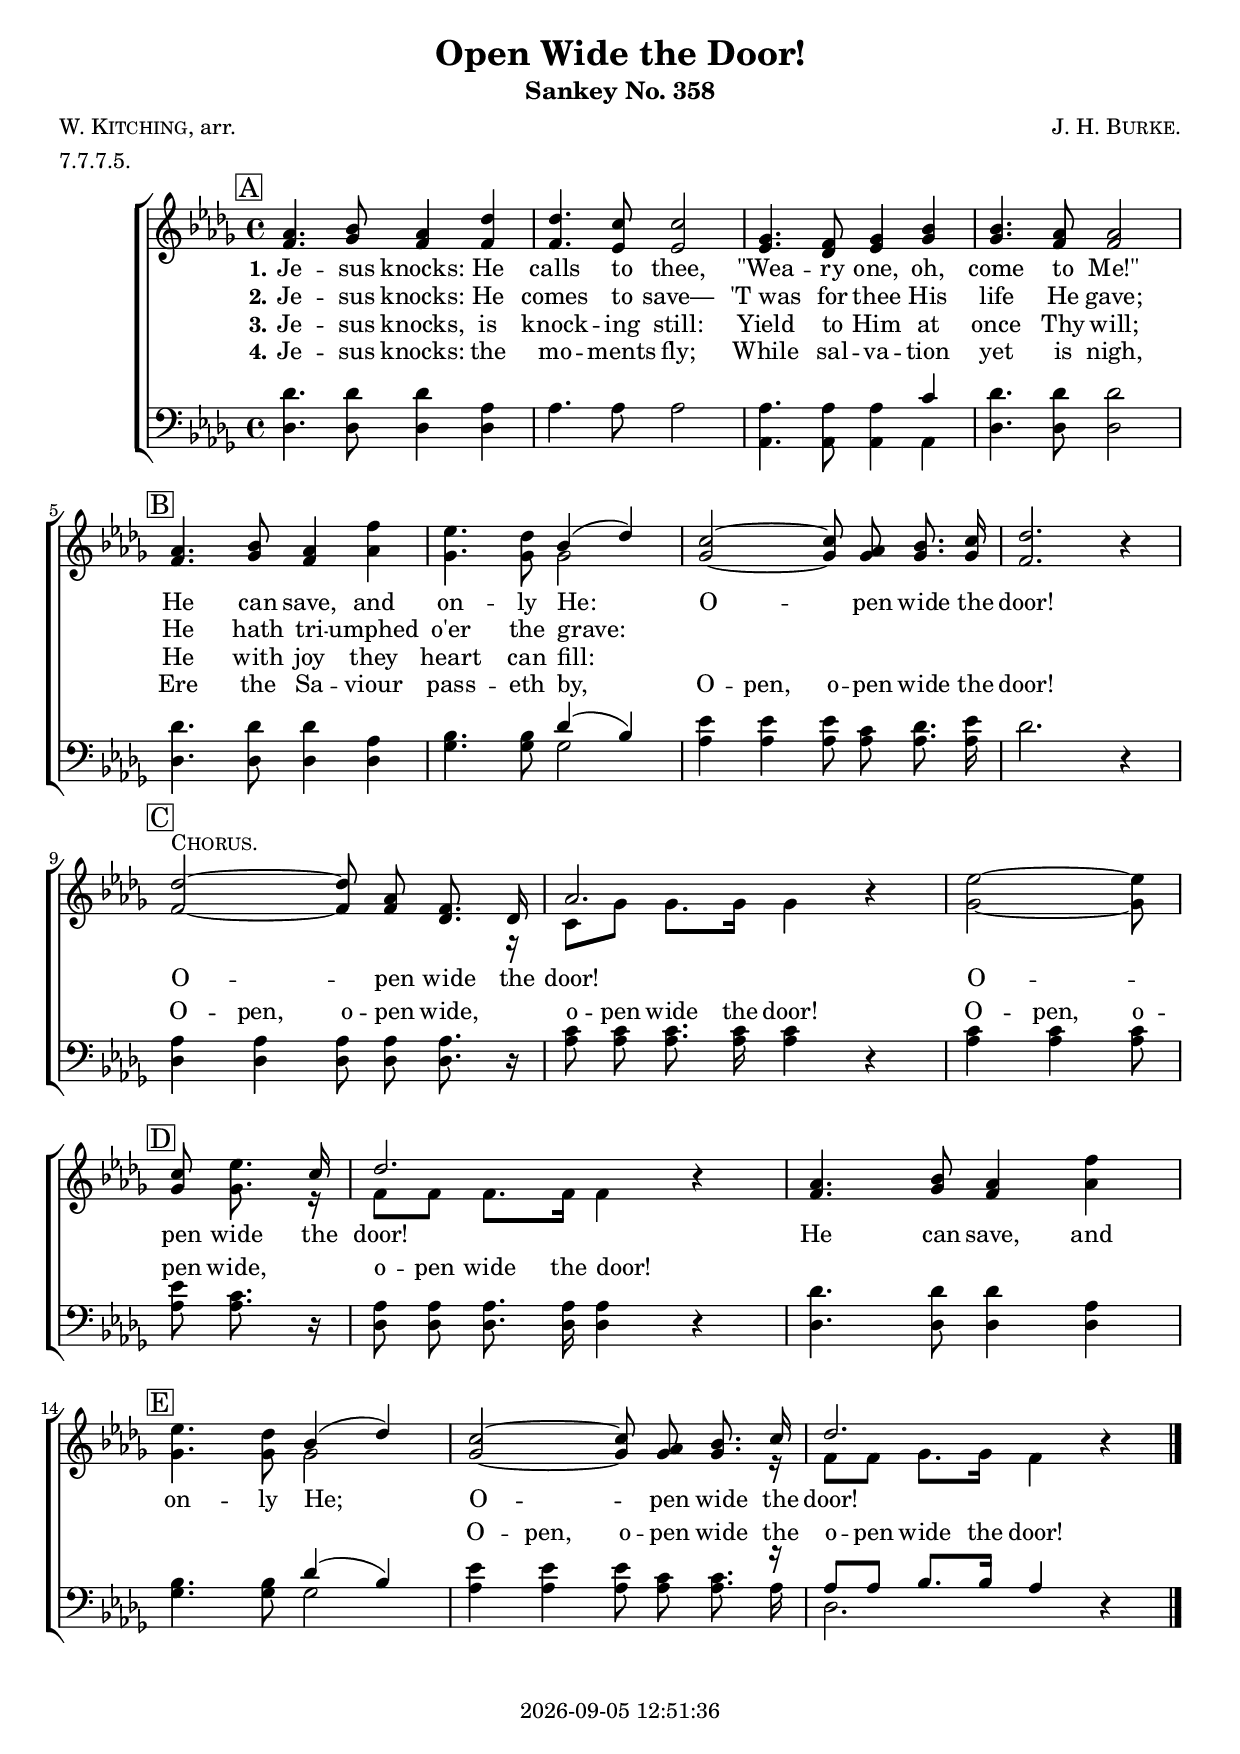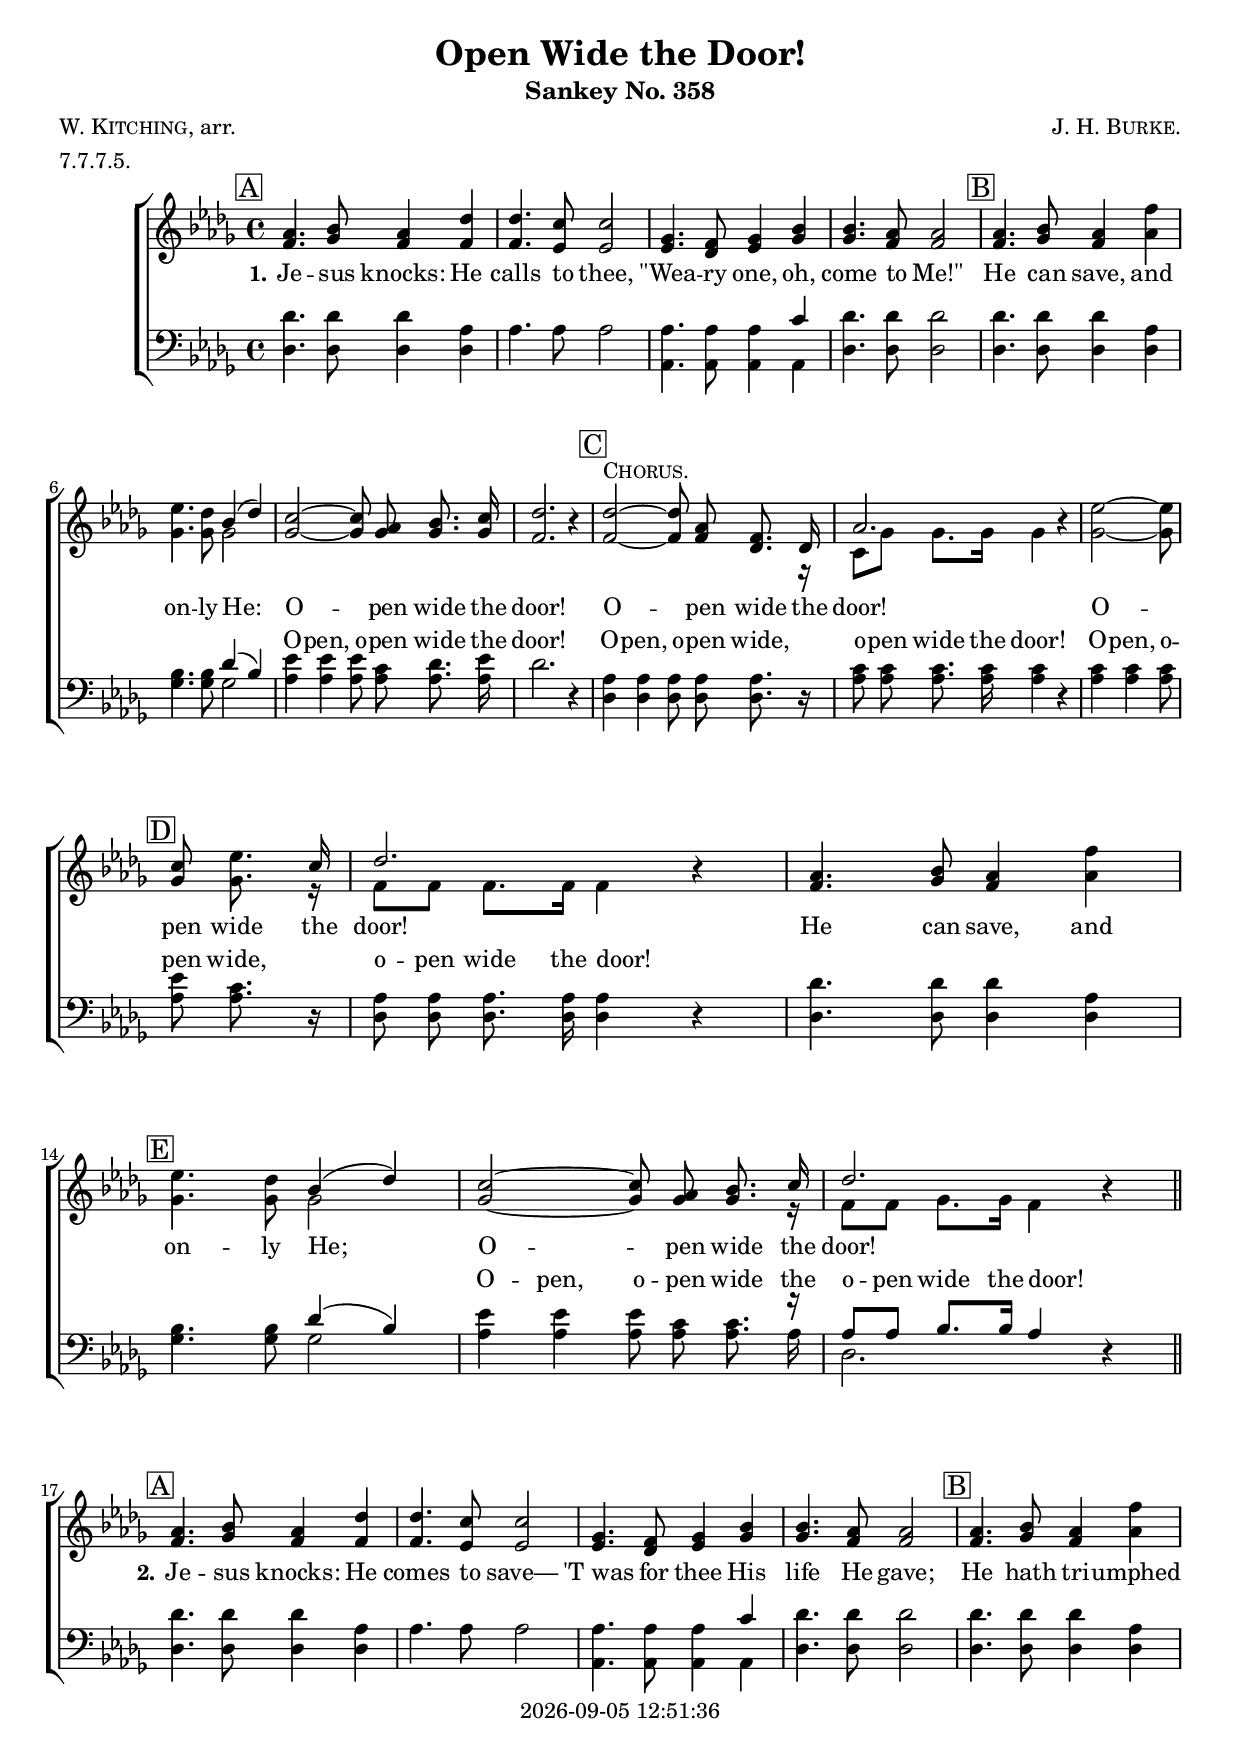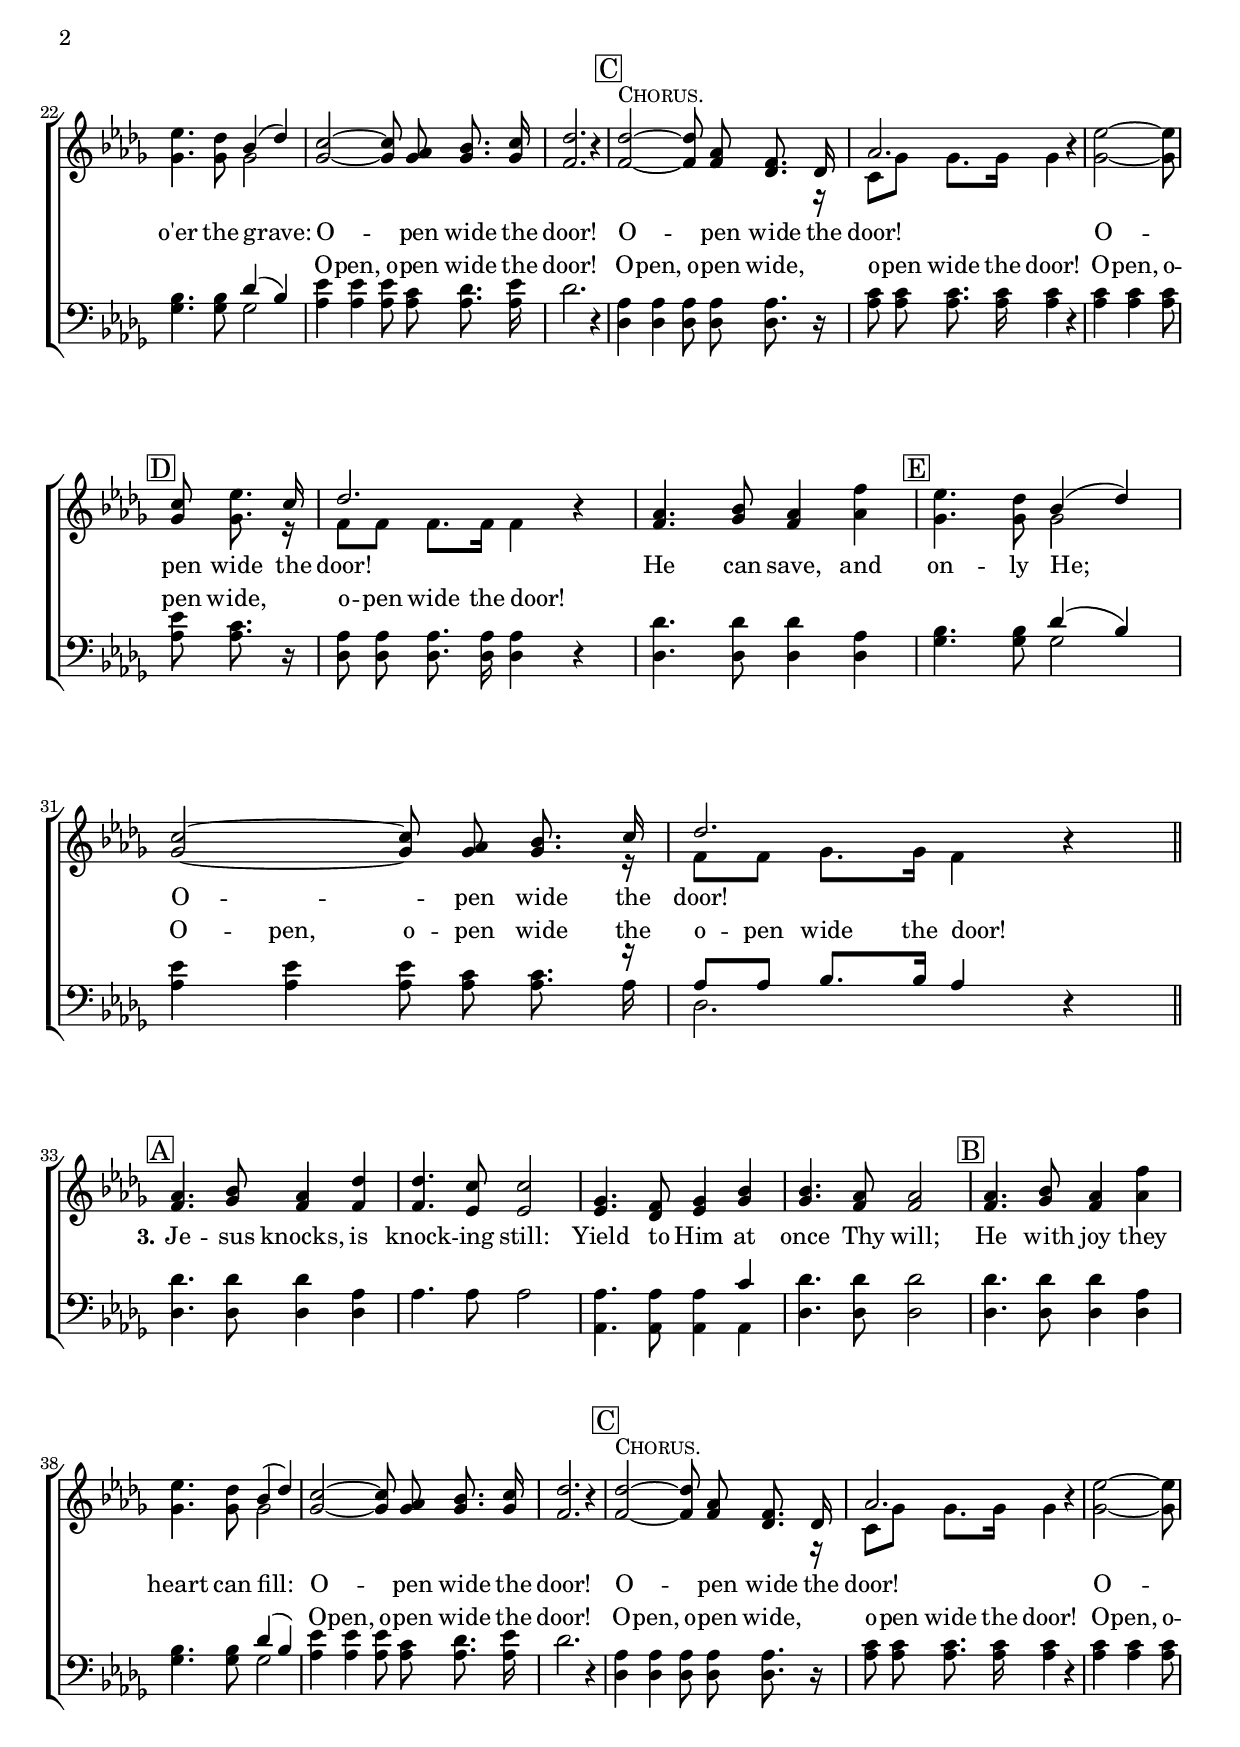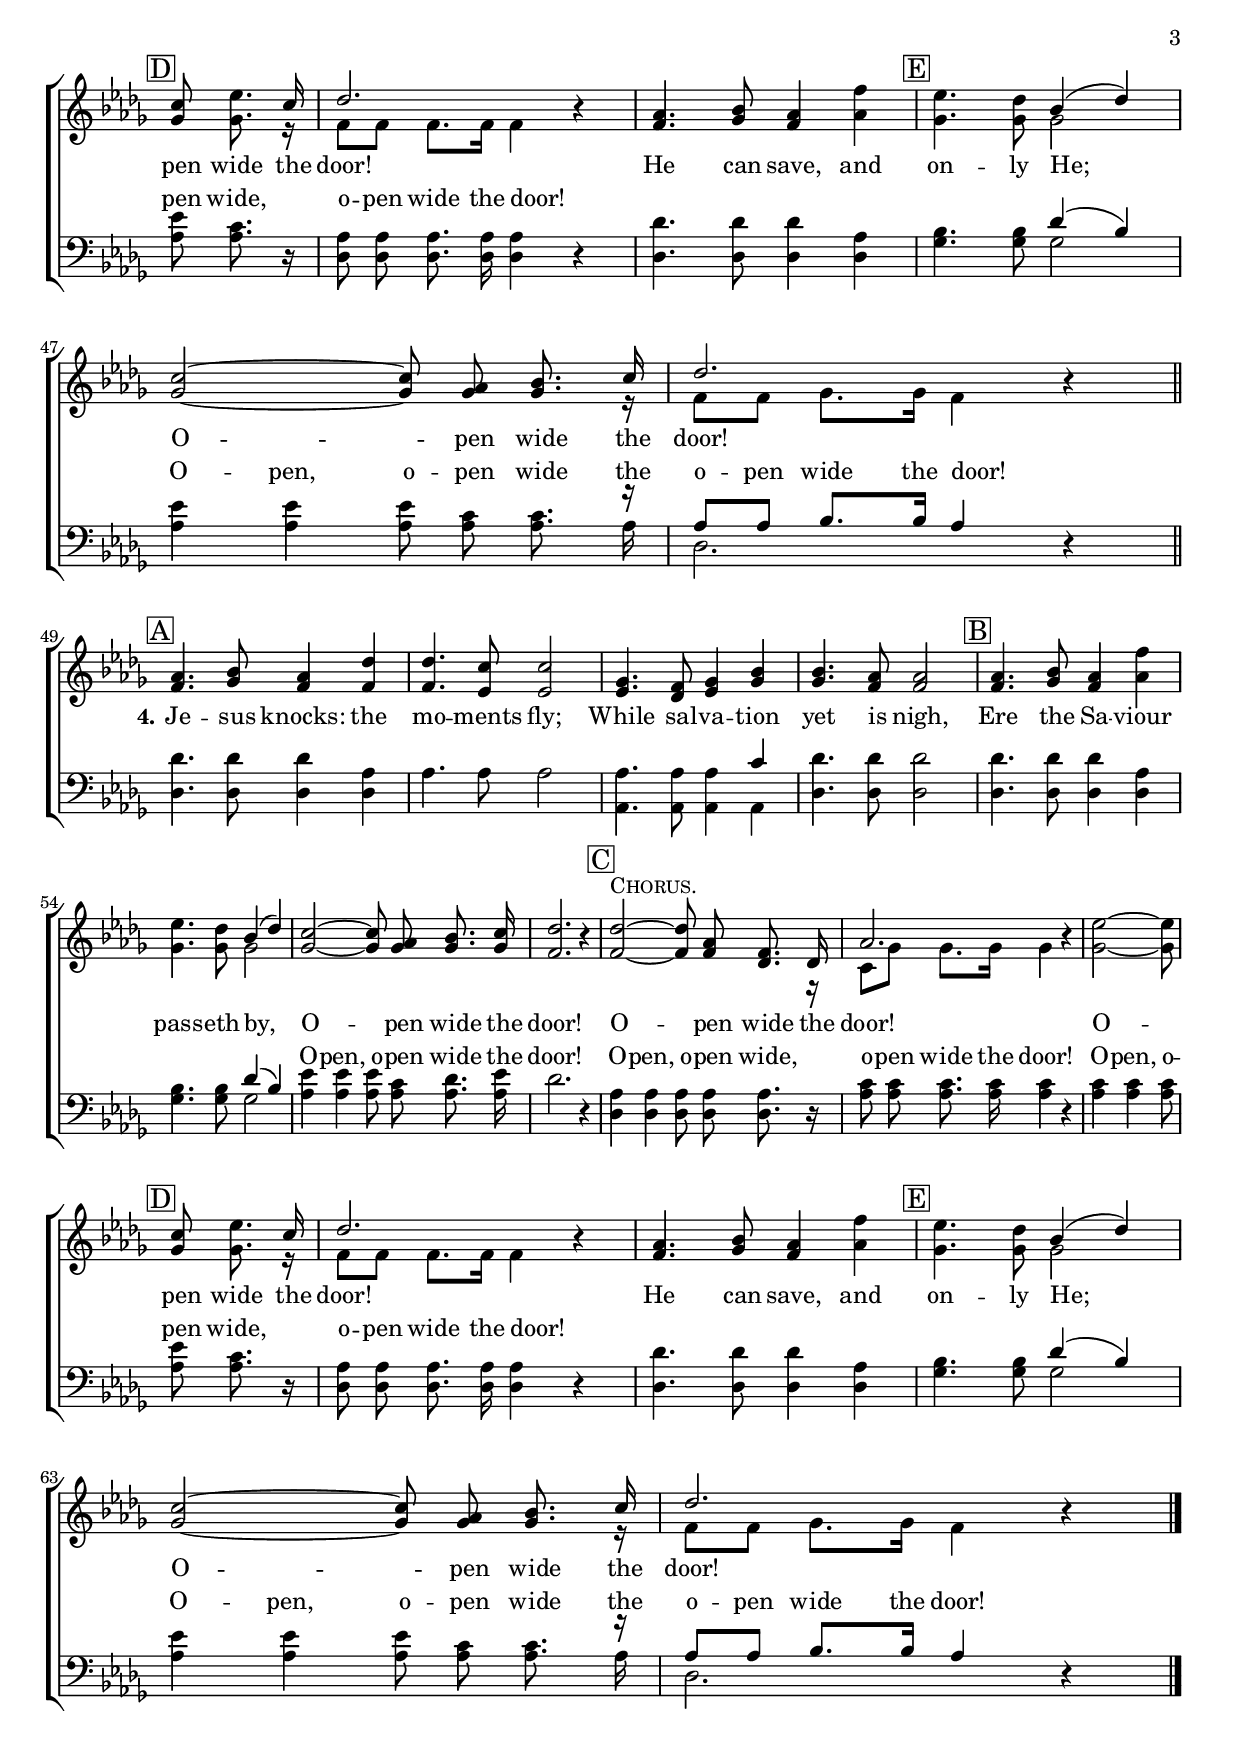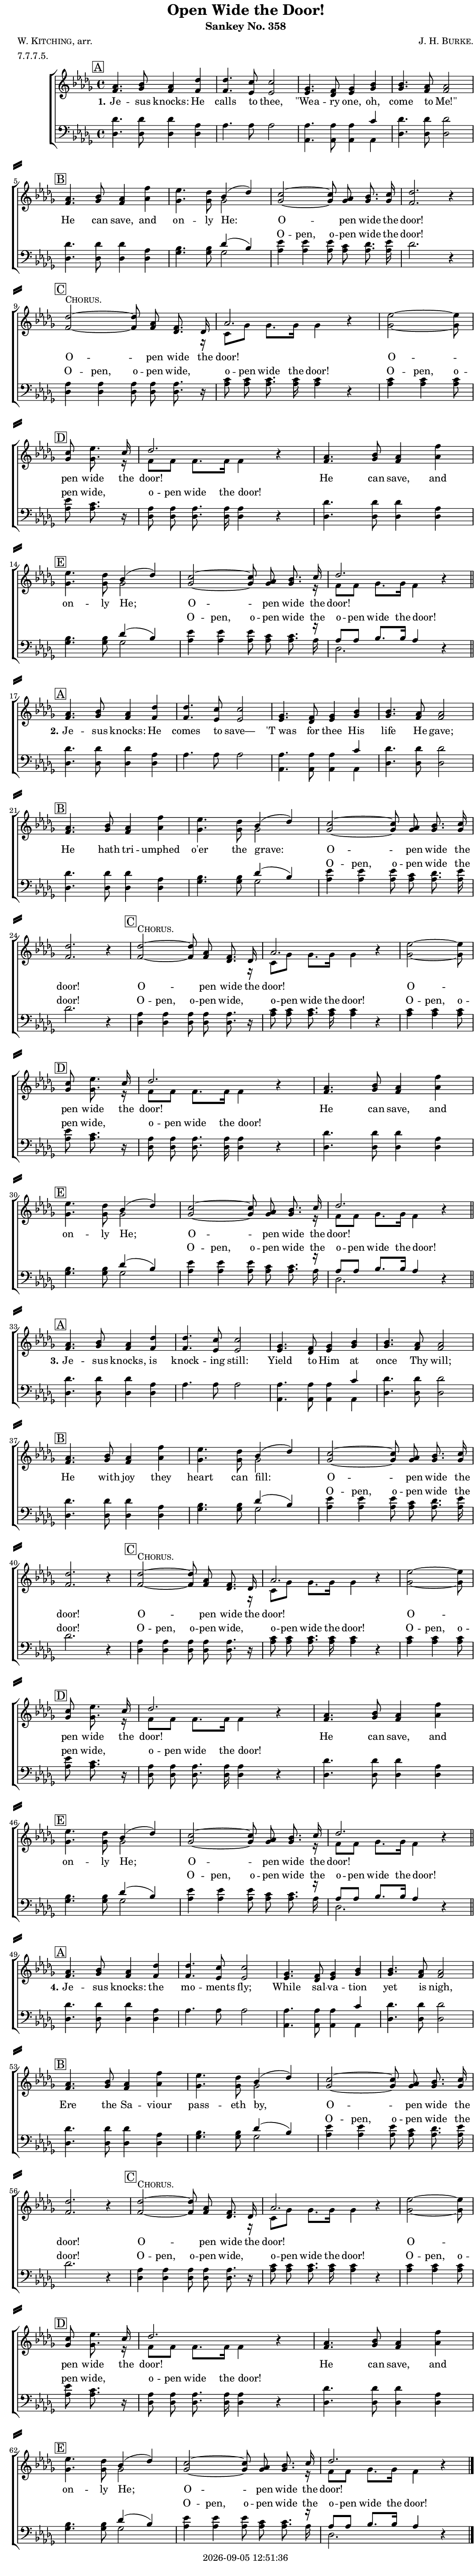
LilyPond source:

\version "2.22.1"

\include "articulate.ly"

today = #(strftime "%Y-%m-%d %H:%M:%S" (localtime (current-time)))

\header {
% centered at top
%  dedication  = "dedication"
  title       = "Open Wide the Door!"
  subtitle    = "Sankey No. 358"
%  subsubtitle = "Sankey 880 No. Y"
%  instrument  = "instrument"
  
% arrangement of following lines:
%
%  poet    composer
%  meter   arranger
%  piece       opus

  composer    = \markup\smallCaps "J. H. Burke."
%  arranger    = "arranger"
%  opus        = "opus"

  poet        = \markup {\smallCaps "W. Kitching," arr.}
  meter       = \markup\smallCaps "7.7.7.5."
%  piece       = \markup\smallCaps "piece"

% centered at bottom
% tagline     = "tagline" % default lilypond version
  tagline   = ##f
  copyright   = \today
}

#(set-global-staff-size 19)

global = {
  \key des \major
  \time 4/4
}

RehearsalTrack = {
% \set Score.currentBarNumber = #5
  \mark \markup { \box "A" }     s1*4
  \mark \markup { \box "B" }     s1*4
  \mark \markup { \box "C" }     s1*2 s2 s8
  \mark \markup { \box "D" } s4. s1*2
  \mark \markup { \box "E" }     s1*3
}

TempoTrack = {
  \set Score.tempoHideNote = ##t
  \tempo 4=120
}

nl = { \bar "||" \break }

soprano = \relative {
  \autoBeamOff
  aes'4. bes8 aes4 des
  des4. c8 2
  ges4. f8 ges4 bes
  bes4. aes8 2
  aes4. bes8 aes4 f' % B
  ees4. des8 bes4(des)
  c2~8 aes bes8. c16
  des2. r4
  des2^\markup\smallCaps Chorus. ~8 aes f8. des16 % C
  aes'2. r4
  ees'2~8 \bar "|" \break c8 es8. c16
  des2. r4 % D
  aes4. bes8 aes4 f'
  ees4. des8 bes4(des) % E
  c2~8 aes bes8. c16 des2. r4
}

alto = \relative {
  \autoBeamOff
  f'4. ges8 f4 4
  f4. ees8 2
  ees4. des8 ees4 ges
  ges4. f8 2
  f4. ges8 f4 aes % B
  ges4. 8 2
  ges2~8 8 8. 16
  f2. r4
  f2~8 8 des8. \once\partCombineApart r16 % C
  c8 ges'8 8. 16 4 r
  ges2~8 8 8. \once\partCombineApart r16
  f8 8 8. 16 4 r % D
  f4. ges8 f4 aes
  ges4. 8 2 % E
  ges2~8 8 8. \partCombineApart r16
  f8 8 ges8. 16 f4 \partCombineAutomatic r
}

tenor = \relative {
  \autoBeamOff
  des'4. 8 4 aes
  aes4. 8 2
  aes4. 8 4 c
  des4. 8 2
  des4. 8 4 aes % B
  bes4. 8 des4(bes)
  ees4 4 8 c des8. ees16
  des2. r4
  aes4 4 8 8 8. r16 % C
  c8 8 8. 16 4 r
  c4 4 8 ees c8. r16
  aes8 8 8. 16 4 r % D
  des4. 8 4 aes
  bes4. 8 des4(bes) % E
  ees4 4 8 c8 8. \once\partCombineApart r16
  aes8 8 bes8. 16 aes4 r
}

bass = \relative {
  \autoBeamOff
  des4. 8 4 4
  aes'4. 8 2
  aes,4. 8 4 4
  des4. 8 2
  des4. 8 4 4 % B
  ges4. 8 2
  aes4 4 8 8 8. 16
  des2. r4
  des,4 4 8 8 8. r16 % C
  aes'8 8 8. 16 4 r
  aes4 4 8 8 8. r16
  des,8 8 8. 16 4 r % D
  des4. 8 4 4
  ges4. 8 2 % E
  aes4 4 8 8 8. 16
  des,2. r4
}

nom  = {   \set ignoreMelismata = ##t }
yesm = { \unset ignoreMelismata       }

chorus = \lyricmode {
  O -- pen wide the door!
  O -- pen wide the door!
  O -- pen wide the door!
  He can save, and on -- ly He;
  O -- pen wide the door!
}

chorusAlt = \lyricmode {
  _ _ _ _ _ _ _ _ _ _
  _ _ _ _ _ _ _ _ _ _
  _
  O -- pen, o -- pen wide the door!
  O -- pen, o -- pen wide, o -- pen wide the door!
  O -- pen, o -- pen wide, o -- pen wide the door!
  _ _ _ _ _ _ _
  O -- pen, o -- pen \set associatedVoice = alignerB wide \set associatedVoice = alignerT the
  o -- pen wide the door!
}

verses = 4

wordsOne = \lyricmode {
  \set stanza = "1."
  Je -- sus knocks: He calls to thee,
  "\"Wea" -- ry one, oh, come to "Me!\""
  He can save, and on -- ly He:
}
  
wordsTwo = \lyricmode {
  \set stanza = "2."
  Je -- sus knocks: He comes to save—
  "'T was" for thee His life He gave;
  He hath tri -- umphed o'er the grave:
}
  
wordsThree = \lyricmode {
  \set stanza = "3."
  Je -- sus knocks, is knock -- ing still:
  Yield to Him at once Thy will;
  He with joy they heart can fill:
}
  
wordsFour = \lyricmode {
  \set stanza = "4."
  Je -- sus knocks: the mo -- ments fly;
  While sal -- va -- tion yet is nigh,
  Ere the Sa -- viour pass -- eth by,
}
  
wordsMidiSop = \lyricmode {
  \set stanza = "1."
  "Je" "sus " "knocks: " "He " "calls " "to " "thee, "
  "\n\"Wea" "ry " "one, " "oh, " "come " "to " "Me!\" "
  "\nHe " "can " "save, " "and " on "ly " "He: "
  "\nO" "pen " "wide " "the " "door! "
  "\nO" "pen " "wide " "the " "door! "
  "\nO" "pen " "wide " "the " "door! "
  "\nHe " "can " "save, " "and " on "ly " "He; "
  "\nO" "pen " "wide " "the " "door! "

  \set stanza = "2."
  "\nJe" "sus " "knocks: " "He " "comes " "to " "save— "
  "\n'T was " "for " "thee " "His " "life " "He " "gave; "
  "\nHe " "hath " tri "umphed " "o'er " "the " "grave: "
  "\nO" "pen " "wide " "the " "door! "
  "\nO" "pen " "wide " "the " "door! "
  "\nO" "pen " "wide " "the " "door! "
  "\nHe " "can " "save, " "and " on "ly " "He; "
  "\nO" "pen " "wide " "the " "door! "

  \set stanza = "3."
  "\nJe" "sus " "knocks, " "is " knock "ing " "still: "
  "\nYield " "to " "Him " "at " "once " "Thy " "will; "
  "\nHe " "with " "joy " "they " "heart " "can " "fill: "
  "\nO" "pen " "wide " "the " "door! "
  "\nO" "pen " "wide " "the " "door! "
  "\nO" "pen " "wide " "the " "door! "
  "\nHe " "can " "save, " "and " on "ly " "He; "
  "\nO" "pen " "wide " "the " "door! "

  \set stanza = "4."
  "\nJe" "sus " "knocks: " "the " mo "ments " "fly; "
  "\nWhile " sal va "tion " "yet " "is " "nigh, "
  "\nEre " "the " Sa "viour " pass "eth " "by, "
  "\nO" "pen " "wide " "the " "door! "
  "\nO" "pen " "wide " "the " "door! "
  "\nO" "pen " "wide " "the " "door! "
  "\nHe " "can " "save, " "and " on "ly " "He; "
  "\nO" "pen " "wide " "the " "door! "
}

wordsMidiAlto = \lyricmode {
  \set stanza = "1."
  "Je" "sus " "knocks: " "He " "calls " "to " "thee, "
  "\n\"Wea" "ry " "one, " "oh, " "come " "to " "Me!\" "
  "\nHe " "can " "save, " "and " on "ly " "He: "
  "\nO" "pen " "wide " "the " "door! "
  "\nO" "pen " "wide, " o "pen " "wide " "the " "door! "
  "\nO" "pen " "wide, " o "pen " "wide " "the " "door! "
  "\nHe " "can " "save, " "and " on "ly " "He: "
  "\nO" "pen " "wide "
  "\no" "pen " "wide " "the " "door! "

  \set stanza = "2."
  "\nJe" "sus " "knocks: " "He " "comes " "to " "save— "
  "\n'T was " "for " "thee " "His " "life " "He " "gave; "
  "\nHe " "hath " tri "umphed " "o'er " "the " "grave: "
  "\nO" "pen " "wide " "the " "door! "
  "\nO" "pen " "wide, " o "pen " "wide " "the " "door! "
  "\nO" "pen " "wide, " o "pen " "wide " "the " "door! "
  "\nHe " "can " "save, " "and " on "ly " "He: "
  "\nO" "pen " "wide "
  "\no" "pen " "wide " "the " "door! "

  \set stanza = "3."
  "\nJe" "sus " "knocks, " "is " knock "ing " "still: "
  "\nYield " "to " "Him " "at " "once " "Thy " "will; "
  "\nHe " "with " "joy " "they " "heart " "can " "fill: "
  "\nO" "pen " "wide " "the " "door! "
  "\nO" "pen " "wide, " o "pen " "wide " "the " "door! "
  "\nO" "pen " "wide, " o "pen " "wide " "the " "door! "
  "\nHe " "can " "save, " "and " on "ly " "He: "
  "\nO" "pen " "wide "
  "\no" "pen " "wide " "the " "door! "

  \set stanza = "4."
  "\nJe" "sus " "knocks: " "the " mo "ments " "fly; "
  "\nWhile " sal va "tion " "yet " "is " "nigh, "
  "\nEre " "the " Sa "viour " pass "eth " "by, "
  "\nO" "pen " "wide " "the " "door! "
  "\nO" "pen " "wide, " o "pen " "wide " "the " "door! "
  "\nO" "pen " "wide, " o "pen " "wide " "the " "door! "
  "\nHe " "can " "save, " "and " on "ly " "He: "
  "\nO" "pen " "wide "
  "\no" "pen " "wide " "the " "door! "
}

wordsMidiTenor = \lyricmode {
  \set stanza = "1."
  "Je" "sus " "knocks: " "He " "calls " "to " "thee, "
  "\n\"Wea" "ry " "one, " "oh, " "come " "to " "Me!\" "
  "\nHe " "can " "save, " "and " on "ly " "He: "
  "\nO" "pen, " o "pen " "wide " "the " "door! "
  "\nO" "pen, " o "pen " "wide, " o "pen " "wide " "the " "door! "
  "\nO" "pen, " o "pen " "wide, " o "pen " "wide " "the " "door! "
  "\nHe " "can " "save, " "and " on "ly " "He: "
  "\nO" "pen, " o "pen " "wide "
  "\no" "pen " "wide " "the " "door! "

  \set stanza = "2."
  "\nJe" "sus " "knocks: " "He " "comes " "to " "save— "
  "\n'T was " "for " "thee " "His " "life " "He " "gave; "
  "\nHe " "hath " tri "umphed " "o'er " "the " "grave: "
  "\nO" "pen, " o "pen " "wide " "the " "door! "
  "\nO" "pen, " o "pen " "wide, " o "pen " "wide " "the " "door! "
  "\nO" "pen, " o "pen " "wide, " o "pen " "wide " "the " "door! "
  "\nHe " "can " "save, " "and " on "ly " "He: "
  "\nO" "pen, " o "pen " "wide "
  "\no" "pen " "wide " "the " "door! "

  \set stanza = "3."
  "\nJe" "sus " "knocks, " "is " knock "ing " "still: "
  "\nYield " "to " "Him " "at " "once " "Thy " "will; "
  "\nHe " "with " "joy " "they " "heart " "can " "fill: "
  "\nO" "pen, " o "pen " "wide " "the " "door! "
  "\nO" "pen, " o "pen " "wide, " o "pen " "wide " "the " "door! "
  "\nO" "pen, " o "pen " "wide, " o "pen " "wide " "the " "door! "
  "\nHe " "can " "save, " "and " on "ly " "He: "
  "\nO" "pen, " o "pen " "wide "
  "\no" "pen " "wide " "the " "door! "

  \set stanza = "4."
  "\nJe" "sus " "knocks: " "the " mo "ments " "fly; "
  "\nWhile " sal va "tion " "yet " "is " "nigh, "
  "\nEre " "the " Sa "viour " pass "eth " "by, "
  "\nO" "pen, " o "pen " "wide " "the " "door! "
  "\nO" "pen, " o "pen " "wide, " o "pen " "wide " "the " "door! "
  "\nO" "pen, " o "pen " "wide, " o "pen " "wide " "the " "door! "
  "\nHe " "can " "save, " "and " on "ly " "He: "
  "\nO" "pen, " o "pen " "wide "
  "\no" "pen " "wide " "the " "door! "
}

wordsMidiBass = \lyricmode {
  \set stanza = "1."
  "Je" "sus " "knocks: " "He " "calls " "to " "thee, "
  "\n\"Wea" "ry " "one, " "oh, " "come " "to " "Me!\" "
  "\nHe " "can " "save, " "and " on "ly " "He: "
  "\nO" "pen, " o "pen " "wide " "the " "door! "
  "\nO" "pen, " o "pen " "wide, " o "pen " "wide " "the " "door! "
  "\nO" "pen, " o "pen " "wide, " o "pen " "wide " "the " "door! "
  "\nHe " "can " "save, " "and " on "ly " "He: "
  "\nO" "pen, " o "pen " "wide " "the " "door! "

  \set stanza = "2."
  "\nJe" "sus " "knocks: " "He " "comes " "to " "save— "
  "\n'T was " "for " "thee " "His " "life " "He " "gave; "
  "\nHe " "hath " tri "umphed " "o'er " "the " "grave: "
  "\nO" "pen, " o "pen " "wide " "the " "door! "
  "\nO" "pen, " o "pen " "wide, " o "pen " "wide " "the " "door! "
  "\nO" "pen, " o "pen " "wide, " o "pen " "wide " "the " "door! "
  "\nHe " "can " "save, " "and " on "ly " "He: "
  "\nO" "pen, " o "pen " "wide " "the " "door! "

  \set stanza = "3."
  "\nJe" "sus " "knocks, " "is " knock "ing " "still: "
  "\nYield " "to " "Him " "at " "once " "Thy " "will; "
  "\nHe " "with " "joy " "they " "heart " "can " "fill: "
  "\nO" "pen, " o "pen " "wide " "the " "door! "
  "\nO" "pen, " o "pen " "wide, " o "pen " "wide " "the " "door! "
  "\nO" "pen, " o "pen " "wide, " o "pen " "wide " "the " "door! "
  "\nHe " "can " "save, " "and " on "ly " "He: "
  "\nO" "pen, " o "pen " "wide " "the " "door! "

  \set stanza = "4."
  "\nJe" "sus " "knocks: " "the " mo "ments " "fly; "
  "\nWhile " sal va "tion " "yet " "is " "nigh, "
  "\nEre " "the " Sa "viour " pass "eth " "by, "
  "\nO" "pen, " o "pen " "wide " "the " "door! "
  "\nO" "pen, " o "pen " "wide, " o "pen " "wide " "the " "door! "
  "\nO" "pen, " o "pen " "wide, " o "pen " "wide " "the " "door! "
  "\nHe " "can " "save, " "and " on "ly " "He: "
  "\nO" "pen, " o "pen " "wide " "the " "door! "
}

\book {
  \bookOutputSuffix "midi-sop"
  \score {
%    \articulate
        \new ChoirStaff <<
                                % Soprano staff
          \new Staff = soprano
          <<
            \new Voice { \repeat unfold \verses \TempoTrack     }
            \new Voice { \global \repeat unfold \verses \soprano \bar "|." }
            \addlyrics \wordsMidiSop
          >>
                                % Alto staff
          \new Staff = alto
          <<
            \new Voice { \global \repeat unfold \verses { \alto \nl } \bar "|." }
          >>
                                % Tenor staff
          \new Staff = tenor
          <<
            \clef "treble_8"
            \new Voice { \global \repeat unfold \verses \tenor }
          >>
                                % Bass staff
          \new Staff = bass
          <<
            \clef "bass"
            \new Voice { \global \repeat unfold \verses \bass }
          >>
        >>
    \midi {}
  }
}

\book {
  \bookOutputSuffix "midi-alto"
  \score {
%    \articulate
        \new ChoirStaff <<
                                % Soprano staff
          \new Staff = soprano
          <<
            \new Voice { \repeat unfold \verses \TempoTrack     }
            \new Voice { \global \repeat unfold \verses \soprano \bar "|." }
          >>
                                % Alto staff
          \new Staff = alto
          <<
            \new Voice { \global \repeat unfold \verses { \alto \nl } \bar "|." }
            \addlyrics \wordsMidiAlto
          >>
                                % Tenor staff
          \new Staff = tenor
          <<
            \clef "treble_8"
            \new Voice { \global \repeat unfold \verses \tenor }
          >>
                                % Bass staff
          \new Staff = bass
          <<
            \clef "bass"
            \new Voice { \global \repeat unfold \verses \bass }
          >>
        >>
    \midi {}
  }
}

\book {
  \bookOutputSuffix "midi-tenor"
  \score {
%    \articulate
        \new ChoirStaff <<
                                % Soprano staff
          \new Staff = soprano
          <<
            \new Voice { \repeat unfold \verses \TempoTrack     }
            \new Voice { \global \repeat unfold \verses \soprano \bar "|." }
          >>
                                % Alto staff
          \new Staff = alto
          <<
            \new Voice { \global \repeat unfold \verses { \alto \nl } \bar "|." }
          >>
                                % Tenor staff
          \new Staff = tenor
          <<
            \clef "treble_8"
            \new Voice { \global \repeat unfold \verses \tenor }
            \addlyrics \wordsMidiTenor
          >>
                                % Bass staff
          \new Staff = bass
          <<
            \clef "bass"
            \new Voice { \global \repeat unfold \verses \bass }
          >>
        >>
    \midi {}
  }
}

\book {
  \bookOutputSuffix "midi-bass"
  \score {
%    \articulate
        \new ChoirStaff <<
                                % Soprano staff
          \new Staff = soprano
          <<
            \new Voice { \repeat unfold \verses \TempoTrack     }
            \new Voice { \global \repeat unfold \verses \soprano \bar "|." }
          >>
                                % Alto staff
          \new Staff = alto
          <<
            \new Voice { \global \repeat unfold \verses { \alto \nl } \bar "|." }
          >>
                                % Tenor staff
          \new Staff = tenor
          <<
            \clef "treble_8"
            \new Voice { \global \repeat unfold \verses \tenor }
          >>
                                % Bass staff
          \new Staff = bass
          <<
            \clef "bass"
            \new Voice { \global \repeat unfold \verses \bass }
            \addlyrics \wordsMidiBass
          >>
        >>
    \midi {}
  }
}

\book {
  \bookOutputSuffix "repeat"
  \score {
        \new ChoirStaff <<
                                  % Joint soprano/alto staff
          \new Staff \with { printPartCombineTexts = ##f }
          <<
            \new Voice \RehearsalTrack
            \new Voice \TempoTrack
            \new NullVoice = "aligner" \soprano
            \new Voice = "women" \partCombine { \global \soprano \bar "|." } { \global \alto }
            \new Lyrics \lyricsto "aligner" { \wordsOne \chorus }
            \new Lyrics \lyricsto "aligner"   \wordsTwo
            \new Lyrics \lyricsto "aligner"   \wordsThree
            \new Lyrics \lyricsto "aligner"   \wordsFour
          >>
                                  % Joint tenor/bass staff
          \new Staff = men \with { printPartCombineTexts = ##f }
          <<
            \clef "bass"
            \new Voice  \partCombine { \global \tenor } { \global \bass }
            \new NullVoice = alignerT \tenor
            \new NullVoice = alignerB \bass
          >>
          \new Lyrics \with {alignAboveContext = men} \lyricsto alignerT \chorusAlt
        >>
    \layout {
      indent = 1.5\cm
      \pointAndClickOff
      \context {
        \Staff \RemoveAllEmptyStaves
      }
    }
  }
}

\book {
  \bookOutputSuffix "single"
  \score {
        \new ChoirStaff <<
                                  % Joint soprano/alto staff
          \new Staff \with { printPartCombineTexts = ##f }
          <<
            \new Voice { \repeat unfold \verses \RehearsalTrack }
            \new Voice { \repeat unfold \verses \TempoTrack }
            \new NullVoice = "aligner" { \repeat unfold \verses \soprano }
            \new Voice = "women" \partCombine { \global \repeat unfold \verses \soprano \bar "|." }
                                               { \global \repeat unfold \verses { \alto \nl } \bar "|." }
            \new Lyrics \lyricsto "aligner" { \wordsOne   \chorus
                                              \wordsTwo   \chorus
                                              \wordsThree \chorus
                                              \wordsFour  \chorus
                                            }
          >>
                                  % Joint tenor/bass staff
          \new Staff = men \with { printPartCombineTexts = ##f }
          <<
            \clef "bass"
            \new Voice \partCombine { \global \repeat unfold \verses \tenor }
                                            { \global \repeat unfold \verses \bass }
            \new NullVoice = alignerT {\repeat unfold \verses \tenor}
            \new NullVoice = alignerB {\repeat unfold \verses \bass}
          \new Lyrics \with {alignAboveContext = men} \lyricsto alignerT {\repeat unfold \verses \chorusAlt}
          >>
        >>
    \layout {
      indent = 1.5\cm
      \pointAndClickOff
      \context {
        \Staff \RemoveAllEmptyStaves
      }
    }
  }
}

\book {
  \bookOutputSuffix "singlepage"
  \paper {
    top-margin = 0
    left-margin = 7
    right-margin = 1
    paper-width = 190\mm
    page-breaking = #ly:one-page-breaking
    system-system-spacing.basic-distance = #15
    system-separator-markup = \slashSeparator
  }
  \score {
        \new ChoirStaff <<
                                  % Joint soprano/alto staff
          \new Staff \with { printPartCombineTexts = ##f }
          <<
            \new Voice { \repeat unfold \verses \RehearsalTrack }
            \new Voice { \repeat unfold \verses \TempoTrack }
            \new NullVoice = "aligner" { \repeat unfold \verses \soprano }
            \new Voice = "women" \partCombine { \global \repeat unfold \verses \soprano \bar "|." }
                                               { \global \repeat unfold \verses { \alto \nl } \bar "|." }
            \new Lyrics \lyricsto "aligner" { \wordsOne   \chorus
                                              \wordsTwo   \chorus
                                              \wordsThree \chorus
                                              \wordsFour  \chorus
                                            }
          >>
                                  % Joint tenor/bass staff
          \new Staff = men \with { printPartCombineTexts = ##f }
          <<
            \clef "bass"
            \new Voice \partCombine { \global \repeat unfold \verses \tenor }
                                            { \global \repeat unfold \verses \bass }
            \new NullVoice = alignerT {\repeat unfold \verses \tenor}
            \new NullVoice = alignerB {\repeat unfold \verses \bass}
          >>
          \new Lyrics \with {alignAboveContext = men} \lyricsto alignerT {\repeat unfold \verses \chorusAlt}
        >>
    \layout {
      indent = 1.5\cm
      \pointAndClickOff
      \context {
        \Staff \RemoveAllEmptyStaves
      }
    }
  }
}
